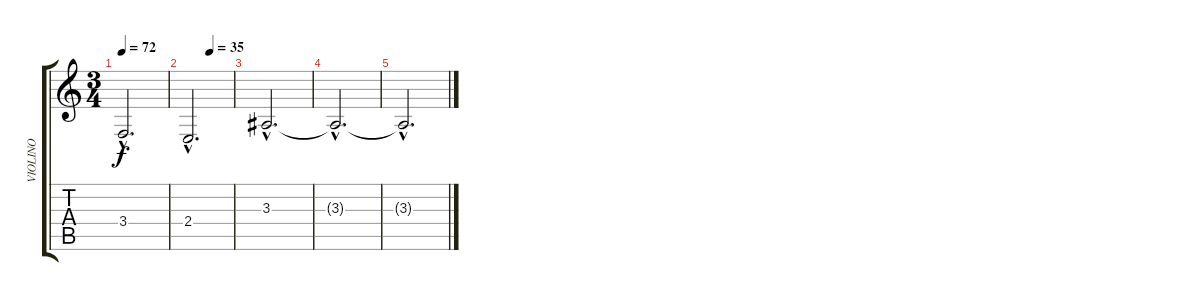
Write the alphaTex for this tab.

\track ("VIOLINO" "VIOLINO") {instrument violin}
\staff {score tabs}
\tuning (E4 B3 G3 D3 A2 D2) {hide}
\ts (3 4)
\tempo 72
\clef g2
\ks c
3.4{hac}.2{d dy f} |
\tempo (35 0.5)
2.4{hac}.2{d} |
3.3{hac}.2{d volume 11} |
3.3{hac t}.2{d volume 2} |
3.3{hac t}.2{d}
